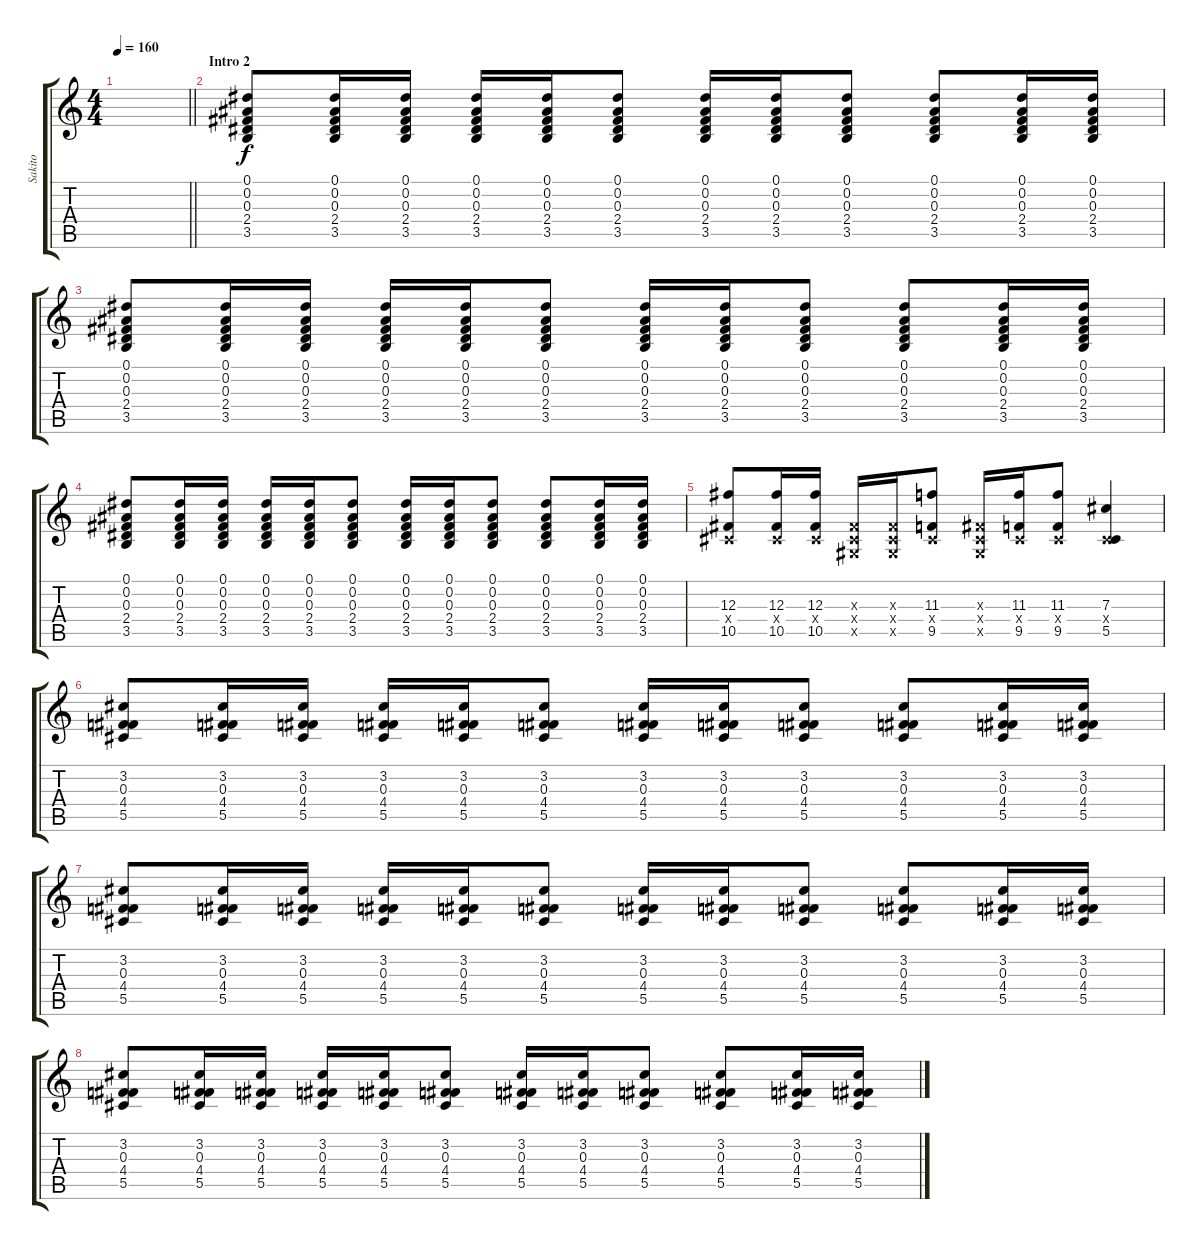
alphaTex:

\track ("Sakito" "Sakito") {instrument overdrivenguitar}
\staff {score tabs}
\tuning (Eb4 Bb3 Gb3 Db3 Ab2 Eb2) {hide}
\ts (4 4)
\tempo 160
\clef g2
\barLineRight lightlight
\ks c
|
\section ("" "Intro 2")
(0.1 0.2 0.3 2.4 3.5).8 (0.1 0.2 0.3 2.4 3.5).16 (0.1 0.2 0.3 2.4 3.5).16 (0.1 0.2 0.3 2.4 3.5).16 (0.1 0.2 0.3 2.4 3.5).16 (0.1 0.2 0.3 2.4 3.5).8 (0.1 0.2 0.3 2.4 3.5).16 (0.1 0.2 0.3 2.4 3.5).16 (0.1 0.2 0.3 2.4 3.5).8 (0.1 0.2 0.3 2.4 3.5).8 (0.1 0.2 0.3 2.4 3.5).16 (0.1 0.2 0.3 2.4 3.5).16 |
(0.1 0.2 0.3 2.4 3.5).8 (0.1 0.2 0.3 2.4 3.5).16 (0.1 0.2 0.3 2.4 3.5).16 (0.1 0.2 0.3 2.4 3.5).16 (0.1 0.2 0.3 2.4 3.5).16 (0.1 0.2 0.3 2.4 3.5).8 (0.1 0.2 0.3 2.4 3.5).16 (0.1 0.2 0.3 2.4 3.5).16 (0.1 0.2 0.3 2.4 3.5).8 (0.1 0.2 0.3 2.4 3.5).8 (0.1 0.2 0.3 2.4 3.5).16 (0.1 0.2 0.3 2.4 3.5).16 |
(0.1 0.2 0.3 2.4 3.5).8 (0.1 0.2 0.3 2.4 3.5).16 (0.1 0.2 0.3 2.4 3.5).16 (0.1 0.2 0.3 2.4 3.5).16 (0.1 0.2 0.3 2.4 3.5).16 (0.1 0.2 0.3 2.4 3.5).8 (0.1 0.2 0.3 2.4 3.5).16 (0.1 0.2 0.3 2.4 3.5).16 (0.1 0.2 0.3 2.4 3.5).8 (0.1 0.2 0.3 2.4 3.5).8 (0.1 0.2 0.3 2.4 3.5).16 (0.1 0.2 0.3 2.4 3.5).16 |
(12.3 0.4{x} 10.5).8 (12.3 0.4{x} 10.5).16 (12.3 0.4{x} 10.5).16 (0.3{x} 0.4{x} 0.5{x}).16 (0.3{x} 0.4{x} 0.5{x}).16 (11.3 0.4{x} 9.5).8 (0.3{x} 0.4{x} 0.5{x}).16 (11.3 0.4{x} 9.5).16 (11.3 0.4{x} 9.5).8 (7.3 0.4{x} 5.5).4 |
(3.2 0.3 4.4 5.5).8 (3.2 0.3 4.4 5.5).16 (3.2 0.3 4.4 5.5).16 (3.2 0.3 4.4 5.5).16 (3.2 0.3 4.4 5.5).16 (3.2 0.3 4.4 5.5).8 (3.2 0.3 4.4 5.5).16 (3.2 0.3 4.4 5.5).16 (3.2 0.3 4.4 5.5).8 (3.2 0.3 4.4 5.5).8 (3.2 0.3 4.4 5.5).16 (3.2 0.3 4.4 5.5).16 |
(3.2 0.3 4.4 5.5).8 (3.2 0.3 4.4 5.5).16 (3.2 0.3 4.4 5.5).16 (3.2 0.3 4.4 5.5).16 (3.2 0.3 4.4 5.5).16 (3.2 0.3 4.4 5.5).8 (3.2 0.3 4.4 5.5).16 (3.2 0.3 4.4 5.5).16 (3.2 0.3 4.4 5.5).8 (3.2 0.3 4.4 5.5).8 (3.2 0.3 4.4 5.5).16 (3.2 0.3 4.4 5.5).16 |
(3.2 0.3 4.4 5.5).8 (3.2 0.3 4.4 5.5).16 (3.2 0.3 4.4 5.5).16 (3.2 0.3 4.4 5.5).16 (3.2 0.3 4.4 5.5).16 (3.2 0.3 4.4 5.5).8 (3.2 0.3 4.4 5.5).16 (3.2 0.3 4.4 5.5).16 (3.2 0.3 4.4 5.5).8 (3.2 0.3 4.4 5.5).8 (3.2 0.3 4.4 5.5).16 (3.2 0.3 4.4 5.5).16
